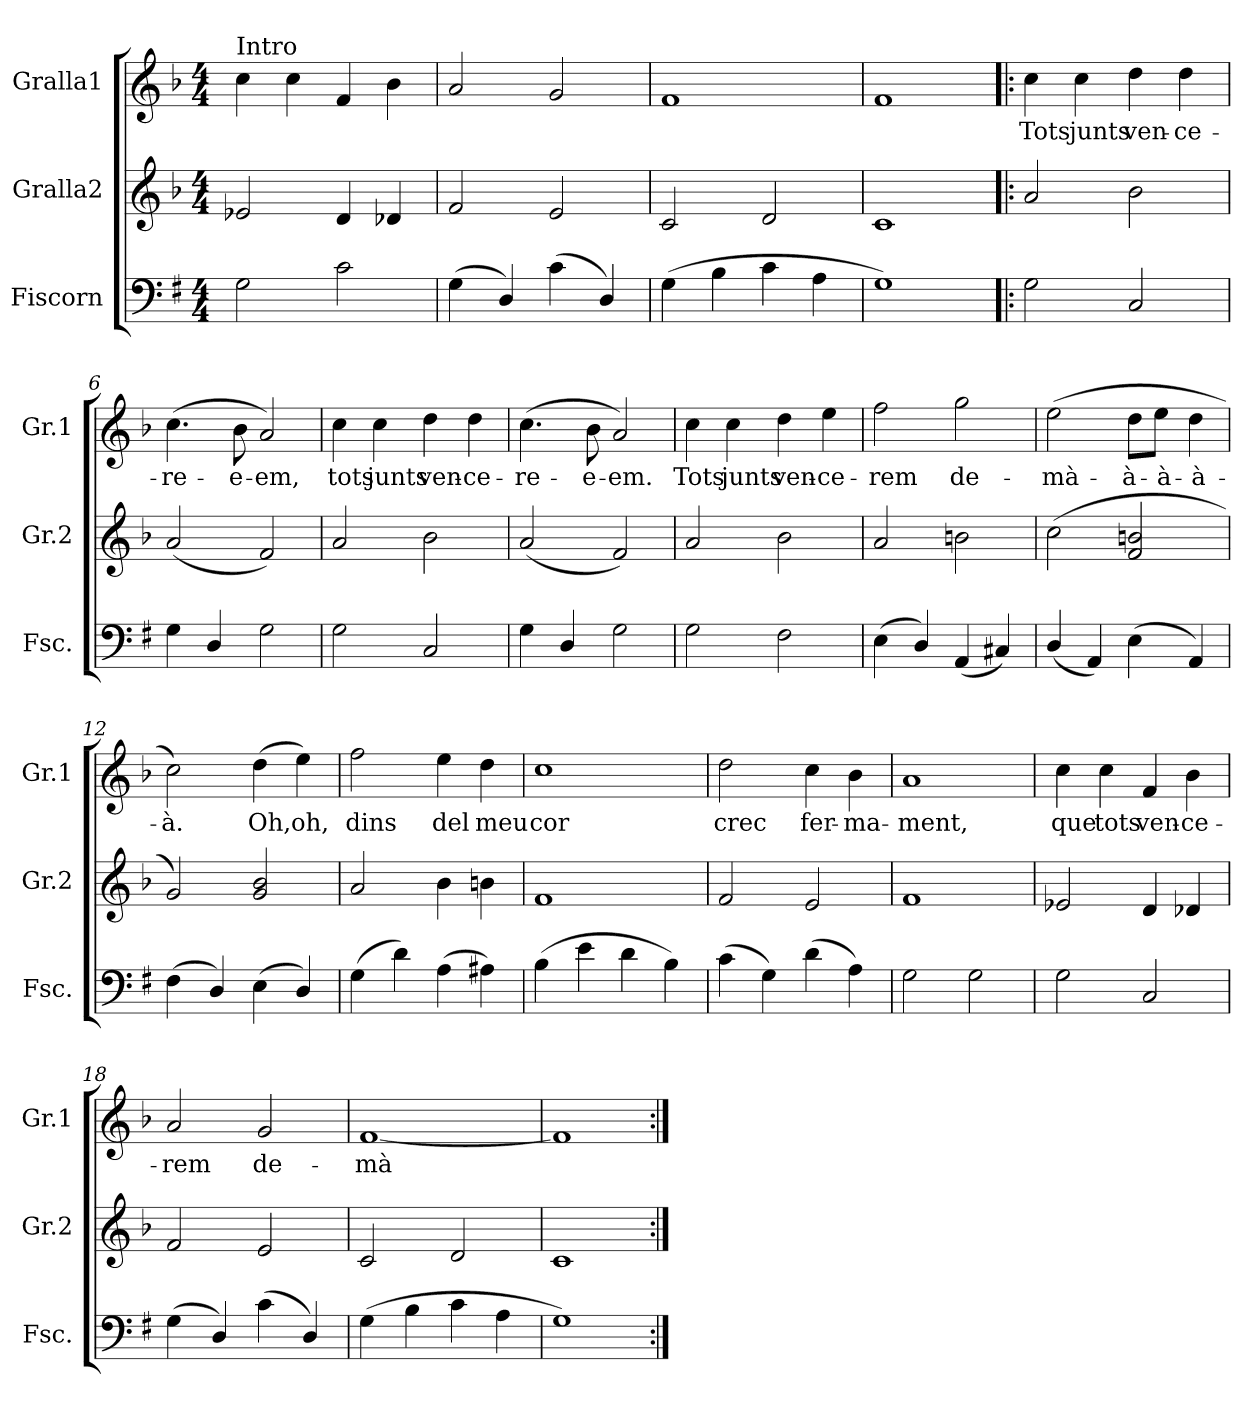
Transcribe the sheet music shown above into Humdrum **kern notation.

**kern	**kern	**kern	**text
*part3	*part2	*part1	*part1
*staff3	*staff2	*staff1	*staff1
*I"Fiscorn	*I"Gralla2	*I"Gralla1	*
*I'Fsc.	*I'Gr.2	*I'Gr.1	*
*clefF4	*clefG2	*clefG2	*
*ITrd1c2	*	*	*
*k[b-]	*k[b-]	*k[b-]	*
*M4/4	*M4/4	*M4/4	*
=1	=1	=1	=1
!	!	!LO:TX:a:t=Intro	!
2F\	2e-X/	4cc\	.
.	.	4cc\	.
2B-\	4d/	4f/	.
.	4d-X/	4b-\	.
=2	=2	=2	=2
(>4F\	2f/	2a/	.
4C/)	.	.	.
(>4B-\	2e/	2g/	.
4C/)	.	.	.
=3	=3	=3	=3
(>4F\	2c/	1f	.
4A\	.	.	.
4B-\	2d/	.	.
4G\	.	.	.
=4	=4	=4	=4
1F)	1c	1f	.
=5!|:	=5!|:	=5!|:	=5!|:
!	!	!	!LO:LY:b
2F\	2a/	4cc\	Tots
!	!	!	!LO:LY:b
.	.	4cc\	junts
!	!	!	!LO:LY:b
2BB-/	2b-\	4dd\	ven-
!	!	!	!LO:LY:b
.	.	4dd\	-ce-
=6	=6	=6	=6
!	!	!	!LO:LY:b
4F\	(<2a/	(>4.cc\	-re-
4C/	.	.	.
!	!	!	!LO:LY:b
.	.	8b-\	-e-
!	!	!	!LO:LY:b
2F\	2f/)	2a/)	-em,
=7	=7	=7	=7
!	!	!	!LO:LY:b
2F\	2a/	4cc\	tots
!	!	!	!LO:LY:b
.	.	4cc\	junts
!	!	!	!LO:LY:b
2BB-/	2b-\	4dd\	ven-
!	!	!	!LO:LY:b
.	.	4dd\	-ce-
=8	=8	=8	=8
!	!	!	!LO:LY:b
4F\	(<2a/	(>4.cc\	-re-
4C/	.	.	.
!	!	!	!LO:LY:b
.	.	8b-\	-e-
!	!	!	!LO:LY:b
2F\	2f/)	2a/)	-em.
!!LO:LB:g=z
=9	=9	=9	=9
!	!	!	!LO:LY:b
2F\	2a/	4cc\	Tots
!	!	!	!LO:LY:b
.	.	4cc\	junts
!	!	!	!LO:LY:b
2E\	2b-\	4dd\	ven-
!	!	!	!LO:LY:b
.	.	4ee\	-ce-
=10	=10	=10	=10
!	!	!	!LO:LY:b
(>4D\	2a/	2ff\	-rem
4C/)	.	.	.
!	!	!	!LO:LY:b
(<4GG/	2bn\	2gg\	de-
4BBn/)	.	.	.
=11	=11	=11	=11
!	!	!	!LO:LY:b
(<4C/	(>2cc\	(>2ee\	-mà-
4GG/)	.	.	.
!	!	!	!LO:LY:b
(>4D\	2f/ 2bn/	8dd\L	-à-
!	!	!	!LO:LY:b
.	.	8ee\J	-à-
!	!	!	!LO:LY:b
4GG/)	.	4dd\	-à-
=12	=12	=12	=12
!	!	!	!LO:LY:b
(>4E\	2g/)	2cc\)	-à.
4C/)	.	.	.
!	!	!	!LO:LY:b
(>4D\	2g/ 2b-/	(>4dd\	Oh,
!	!	!	!LO:LY:b
4C/)	.	4ee\)	oh,
=13	=13	=13	=13
!	!	!	!LO:LY:b
(>4F\	2a/	2ff\	dins
4c\)	.	.	.
!	!	!	!LO:LY:b
(>4G\	4b-\	4ee\	del
!	!	!	!LO:LY:b
4G#X\)	4bn\	4dd\	meu
=14	=14	=14	=14
!	!	!	!LO:LY:b
(>4A\	1f	1cc	cor
4d\	.	.	.
4c\	.	.	.
4A\)	.	.	.
=15	=15	=15	=15
!	!	!	!LO:LY:b
(>4B-\	2f/	2dd\	crec
4F\)	.	.	.
!	!	!	!LO:LY:b
(>4c\	2e/	4cc\	fer-
!	!	!	!LO:LY:b
4G\)	.	4b-\	-ma-
=16	=16	=16	=16
!	!	!	!LO:LY:b
2F\	1f	1a	-ment,
2F\	.	.	.
!!LO:LB:g=z
=17	=17	=17	=17
!	!	!	!LO:LY:b
2F\	2e-X/	4cc\	que
!	!	!	!LO:LY:b
.	.	4cc\	tots
!	!	!	!LO:LY:b
2BB-/	4d/	4f/	ven-
!	!	!	!LO:LY:b
.	4d-X/	4b-\	-ce-
=18	=18	=18	=18
!	!	!	!LO:LY:b
(>4F\	2f/	2a/	-rem
4C/)	.	.	.
!	!	!	!LO:LY:b
(>4B-\	2e/	2g/	de-
4C/)	.	.	.
=19	=19	=19	=19
!	!	!	!LO:LY:b
(>4F\	2c/	[1f	-mà
4A\	.	.	.
4B-\	2d/	.	.
4G\	.	.	.
=20	=20	=20	=20
1F)	1c	1f]	.
=:|!	=:|!	=:|!	=:|!
*-	*-	*-	*-
